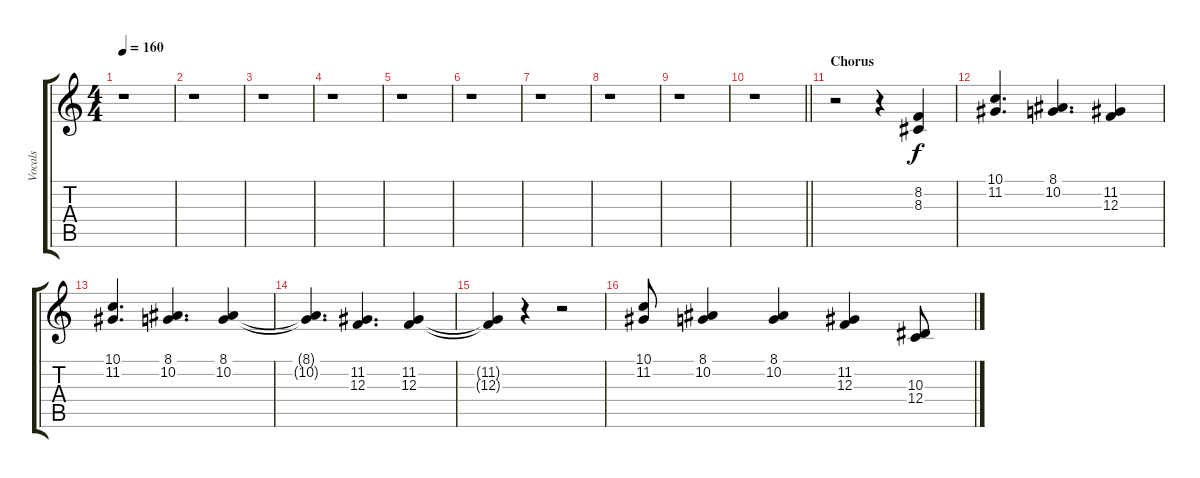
\track ("Vocals" "Vocals") {instrument cello}
\staff {score tabs}
\tuning (D4 A3 F3 C3 G2 C2) {hide}
\ts (4 4)
\tempo 160
\clef g2
\ks c
r.1{dy f} |
r.1 |
r.1 |
r.1 |
r.1 |
r.1 |
r.1 |
r.1 |
r.1 |
\barLineRight lightlight
r.1 |
\section ("" "Chorus")
r.2 r.4 (8.2 8.3).4 |
(10.1 11.2).4{d} (8.1 10.2).4{d} (11.2 12.3).4 |
(10.1 11.2).4{d} (8.1 10.2).4{d} (8.1 10.2).4 |
(8.1{t} 10.2{t}).4{d} (11.2 12.3).4{d} (11.2 12.3).4 |
(11.2{t} 12.3{t}).4 r.4 r.2 |
(10.1 11.2).8 (8.1 10.2).4 (8.1 10.2).4 (11.2 12.3).4 (10.3 12.4).8
